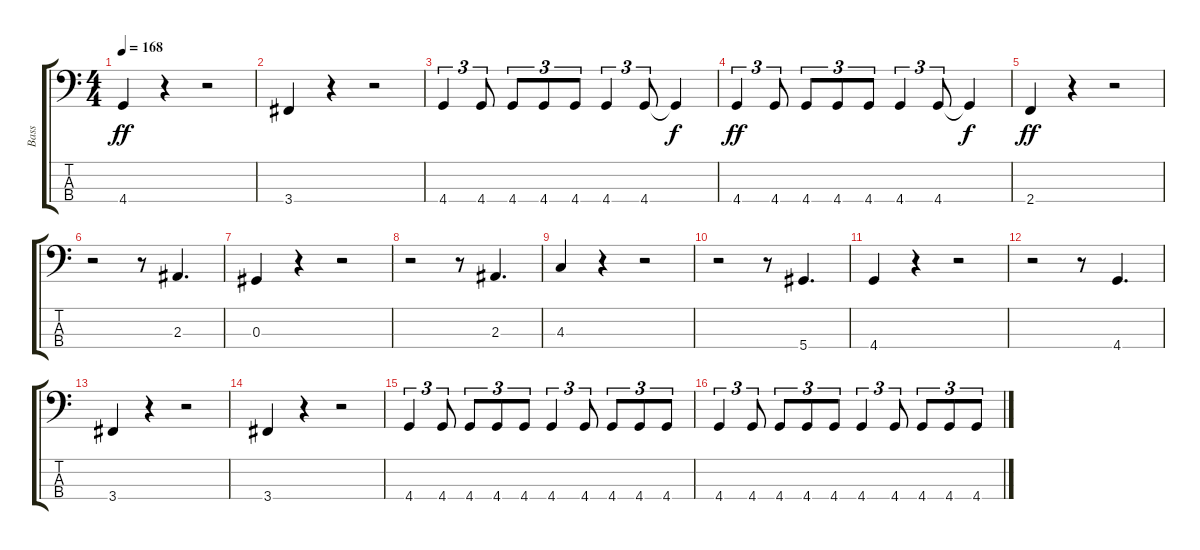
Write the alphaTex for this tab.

\track ("Bass" "Bass") {instrument electricbasspick}
\staff {score tabs}
\tuning (Gb2 Db2 Ab1 Eb1) {hide}
\ts (4 4)
\tempo 168
\clef f4
\ks c
4.4.4{dy ff} r.4 r.2 |
3.4.4 r.4 r.2 |
4.4.4{tu (3 2)} 4.4.8{tu (3 2)} 4.4.8{tu (3 2)} 4.4.8{tu (3 2)} 4.4.8{tu (3 2)} 4.4.4{tu (3 2)} 4.4.8{tu (3 2)} 4.4{t}.4{dy f} |
4.4.4{tu (3 2) dy ff} 4.4.8{tu (3 2)} 4.4.8{tu (3 2)} 4.4.8{tu (3 2)} 4.4.8{tu (3 2)} 4.4.4{tu (3 2)} 4.4.8{tu (3 2)} 4.4{t}.4{dy f} |
2.4.4{dy ff} r.4 r.2 |
r.2 r.8 2.3.4{d} |
0.3.4 r.4 r.2 |
r.2 r.8 2.3.4{d} |
4.3.4 r.4 r.2 |
r.2 r.8 5.4.4{d} |
4.4.4 r.4 r.2 |
r.2 r.8 4.4.4{d} |
3.4.4 r.4 r.2 |
3.4.4 r.4 r.2 |
4.4.4{tu (3 2)} 4.4.8{tu (3 2)} 4.4.8{tu (3 2)} 4.4.8{tu (3 2)} 4.4.8{tu (3 2)} 4.4.4{tu (3 2)} 4.4.8{tu (3 2)} 4.4.8{tu (3 2)} 4.4.8{tu (3 2)} 4.4.8{tu (3 2)} |
4.4.4{tu (3 2)} 4.4.8{tu (3 2)} 4.4.8{tu (3 2)} 4.4.8{tu (3 2)} 4.4.8{tu (3 2)} 4.4.4{tu (3 2)} 4.4.8{tu (3 2)} 4.4.8{tu (3 2)} 4.4.8{tu (3 2)} 4.4.8{tu (3 2)}
